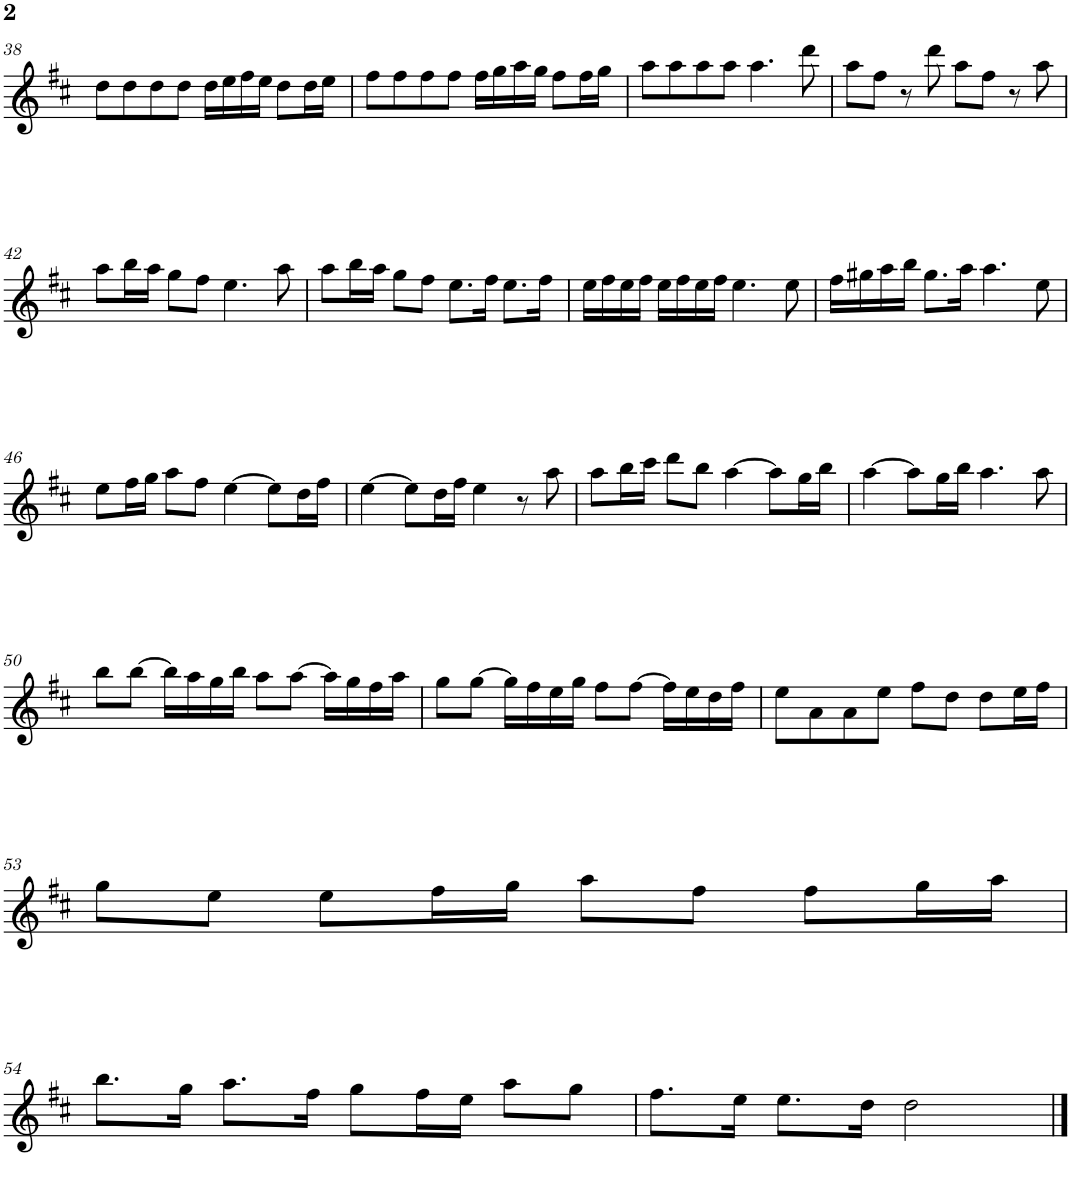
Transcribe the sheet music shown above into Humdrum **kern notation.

**kern
*part1
*staff1
*I"Piano
*I'Pno.
!!LO:PB:g=z
*clefG2
*k[f#c#]
*M4/4
=38
8dd\L
8dd\
8dd\
8dd\J
16dd\LL
16ee\
16ff#\
16ee\JJ
8dd\L
16dd\L
16ee\JJ
=39
8ff#\L
8ff#\
8ff#\
8ff#\J
16ff#\LL
16gg\
16aa\
16gg\JJ
8ff#\L
16ff#\L
16gg\JJ
=40
8aa\L
8aa\
8aa\
8aa\J
4.aa\
8ddd\
=41
8aa\L
8ff#\J
8r
8ddd\
8aa\L
8ff#\J
8r
8aa\
!!LO:LB:g=z
=42
8aa\L
16bb\L
16aa\JJ
8gg\L
8ff#\J
4.ee\
8aa\
=43
8aa\L
16bb\L
16aa\JJ
8gg\L
8ff#\J
8.ee\L
16ff#\Jk
8.ee\L
16ff#\Jk
=44
16ee\LL
16ff#\
16ee\
16ff#\JJ
16ee\LL
16ff#\
16ee\
16ff#\JJ
4.ee\
8ee\
=45
16ff#\LL
16gg#X\
16aa\
16bb\JJ
8.gg#\L
16aa\Jk
4.aa\
8ee\
!!LO:LB:g=z
=46
8ee\L
16ff#\L
16gg\JJ
8aa\L
8ff#\J
[4ee\
8ee\L]
16dd\L
16ff#\JJ
=47
[4ee\
8ee\L]
16dd\L
16ff#\JJ
4ee\
8r
8aa\
=48
8aa\L
16bb\L
16ccc#\JJ
8ddd\L
8bb\J
[4aa\
8aa\L]
16gg\L
16bb\JJ
=49
[4aa\
8aa\L]
16gg\L
16bb\JJ
4.aa\
8aa\
!!LO:LB:g=z
=50
8bb\L
[8bb\J
16bb\LL]
16aa\
16gg\
16bb\JJ
8aa\L
[8aa\J
16aa\LL]
16gg\
16ff#\
16aa\JJ
=51
8gg\L
[8gg\J
16gg\LL]
16ff#\
16ee\
16gg\JJ
8ff#\L
[8ff#\J
16ff#\LL]
16ee\
16dd\
16ff#\JJ
=52
8ee\L
8a\
8a\
8ee\J
8ff#\L
8dd\J
8dd\L
16ee\L
16ff#\JJ
!!LO:LB:g=z
=53
8gg\L
8ee\J
8ee\L
16ff#\L
16gg\JJ
8aa\L
8ff#\J
8ff#\L
16gg\L
16aa\JJ
!!LO:LB:g=z
=54
8.bb\L
16gg\Jk
8.aa\L
16ff#\Jk
8gg\L
16ff#\L
16ee\JJ
8aa\L
8gg\J
=55
8.ff#\L
16ee\Jk
8.ee\L
16dd\Jk
2dd\
==
*-
